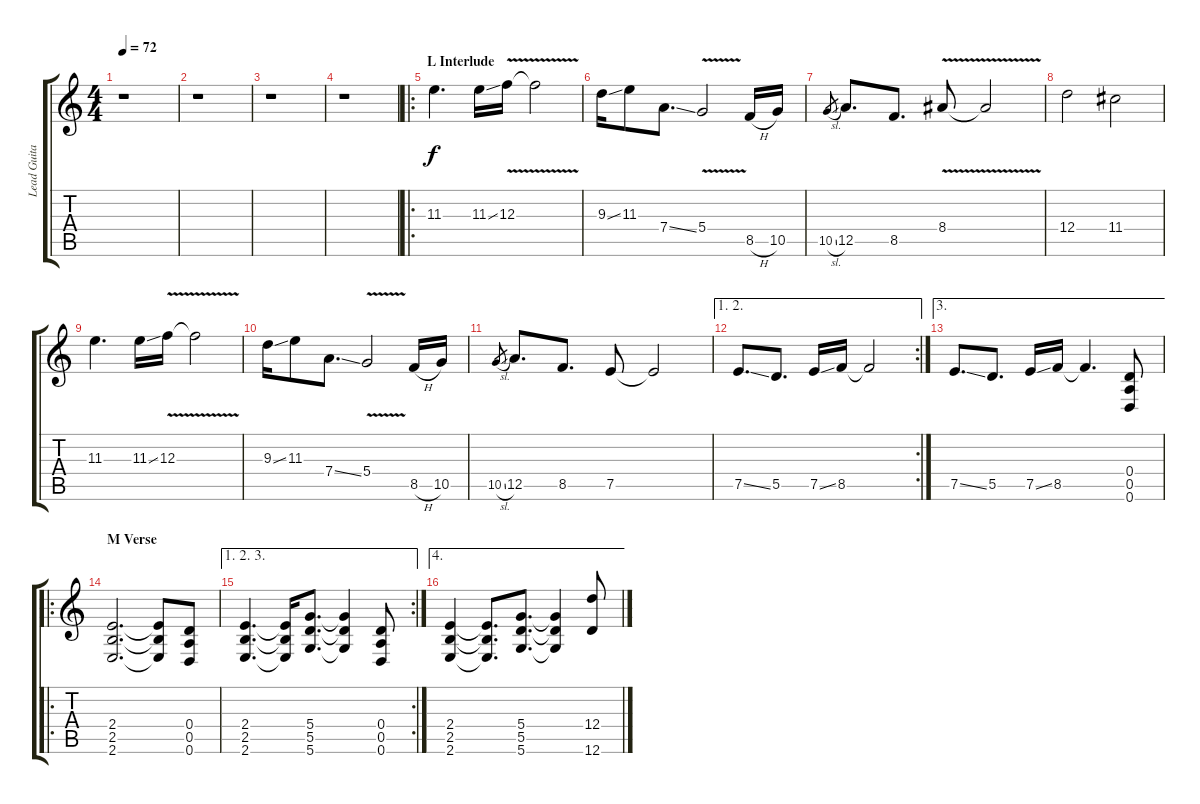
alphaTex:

\track ("Lead Guitar" "Lead Guita") {instrument overdrivenguitar}
\staff {score tabs}
\tuning (E4 A3 F3 D3 A2 D2) {hide}
\ts (4 4)
\tempo 72
\clef g2
\ks c
r.1{dy f} |
r.1 |
r.1 |
r.1 |
\ro
\section ("" "L Interlude")
11.3.4{d} 11.3{ss}.16 12.3{v}.16 12.3{t}.2 |
9.3{ss}.16 11.3.8 7.4{ss}.8{d} 5.4{v}.2 8.5{h}.16 10.5.16 |
10.5{sl}.8{gr} 12.5.8{d} 8.5.8{d} 8.4{v}.8 8.4{t}.2 |
12.4.2 11.4.2 |
11.3.4{d} 11.3{ss}.16 12.3{v}.16 12.3{t}.2 |
9.3{ss}.16 11.3.8 7.4{ss}.8{d} 5.4{v}.2 8.5{h}.16 10.5.16 |
10.5{sl}.8{gr} 12.5.8{d} 8.5.8{d} 7.5.8 7.5{t}.2 |
\ae (1 2)
\rc 2
7.5{ss}.8{d} 5.5.8{d} 7.5{ss}.16 8.5.16 8.5{t}.2 |
\ae 3
7.5{ss}.8{d} 5.5.8{d} 7.5{ss}.16 8.5.16 8.5{t}.4{d} (0.4 0.5 0.6).8 |
\ro
\section ("" "M Verse")
(2.4 2.5 2.6).2{d} (2.4{t} 2.5{t} 2.6{t}).8 (0.4 0.5 0.6).8 |
\ae (1 2 3)
\rc 2
(2.4 2.5 2.6).4{d} (2.4{t} 2.5{t} 2.6{t}).16 (5.4 5.5 5.6).8{d} (5.4{t} 5.5{t} 5.6{t}).4 (0.4 0.5 0.6).8 |
\ae 4
(2.4 2.5 2.6).4 (2.4{t} 2.5{t} 2.6{t}).8{d} (5.4 5.5 5.6).8{d} (5.4{t} 5.5{t} 5.6{t}).4 (12.4 12.6).8
